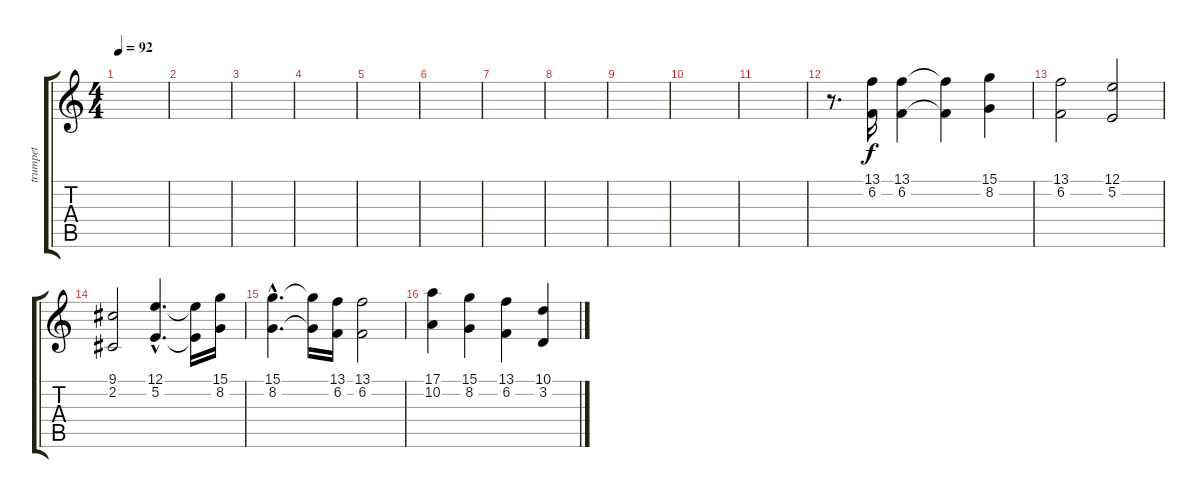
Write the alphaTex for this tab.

\track ("trumpet" "trumpet") {instrument brasssection}
\staff {score tabs}
\tuning (E4 B3 G3 D3 A2 E2) {hide}
\ts (4 4)
\tempo 92
\clef g2
\ks c
|
|
|
|
|
|
|
|
|
|
|
r.8{d} (13.1 6.2).16 (13.1 6.2).4 (13.1{t} 6.2{t}).4 (15.1 8.2).4 |
(13.1 6.2).2 (12.1 5.2).2 |
(9.1 2.2).2 (12.1{hac} 5.2{hac}).4{d} (12.1{t} 5.2{t}).16 (15.1 8.2).16 |
(15.1{hac} 8.2{hac}).4{d} (15.1{t} 8.2{t}).16 (13.1 6.2).16 (13.1 6.2).2 |
(17.1 10.2).4 (15.1 8.2).4 (13.1 6.2).4 (10.1 3.2).4
